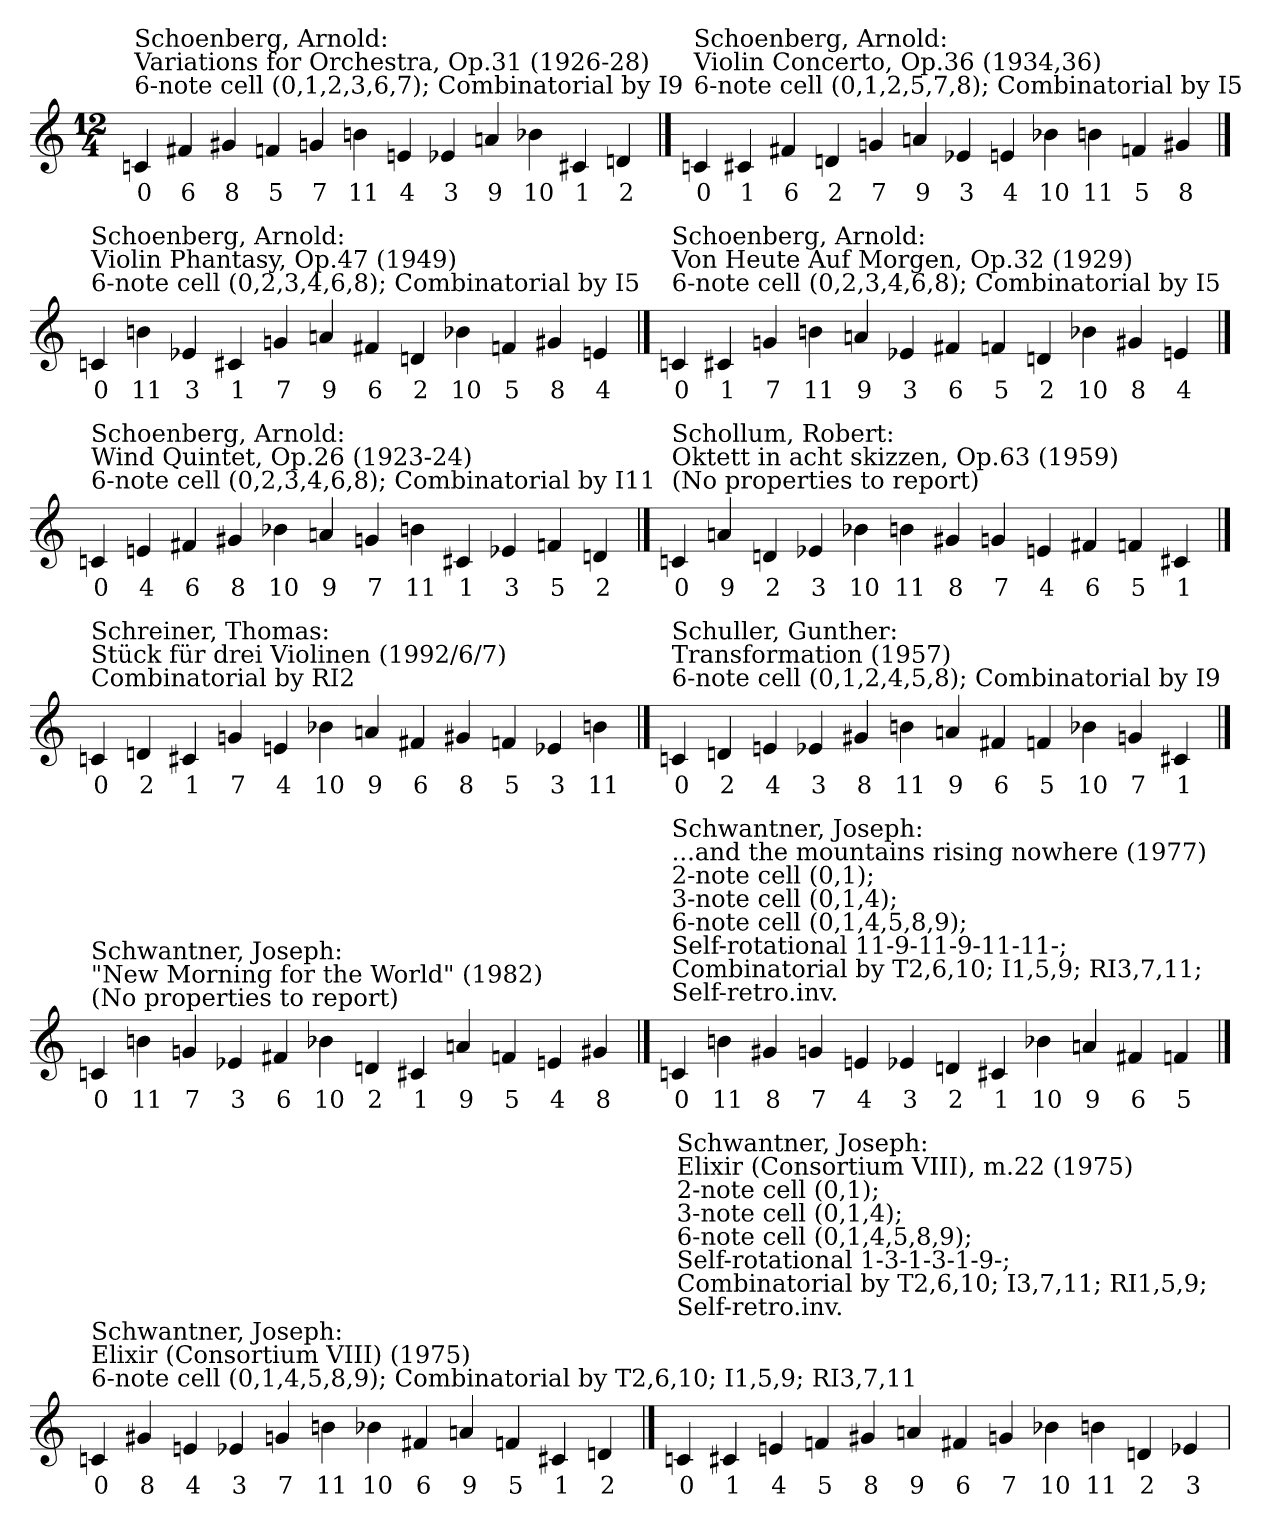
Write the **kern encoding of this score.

**kern	**text
*part1	*part1
*staff1	*staff1
!!LO:LB:g=z
*M12/4	*
==1117	==1117
!LO:TX:t=Schoenberg, Arnold&colon; \nVariations for Orchestra, Op.31 (1926-28)\n6-note cell (0,1,2,3,6,7); Combinatorial by I9	!
4cn	0
4f#X	6
4g#X	8
4fn	5
4gn	7
4bn	11
4en	4
4e-X	3
4an	9
4b-X	10
4c#X	1
4dn	2
!!LO:LB:g=z
==1118	==1118
!LO:TX:t=Schoenberg, Arnold&colon; \nViolin Concerto, Op.36 (1934,36)\n6-note cell (0,1,2,5,7,8); Combinatorial by I5	!
4cn	0
4c#X	1
4f#X	6
4dn	2
4gn	7
4an	9
4e-X	3
4en	4
4b-X	10
4bn	11
4fn	5
4g#X	8
!!LO:LB:g=z
==1119	==1119
!LO:TX:t=Schoenberg, Arnold&colon; \nViolin Phantasy, Op.47 (1949)\n6-note cell (0,2,3,4,6,8); Combinatorial by I5	!
4cn	0
4bn	11
4e-X	3
4c#X	1
4gn	7
4an	9
4f#X	6
4dn	2
4b-X	10
4fn	5
4g#X	8
4en	4
!!LO:LB:g=z
==1120	==1120
!LO:TX:t=Schoenberg, Arnold&colon; \nVon Heute Auf Morgen, Op.32 (1929)\n6-note cell (0,2,3,4,6,8); Combinatorial by I5	!
4cn	0
4c#X	1
4gn	7
4bn	11
4an	9
4e-X	3
4f#X	6
4fn	5
4dn	2
4b-X	10
4g#X	8
4en	4
!!LO:LB:g=z
==1121	==1121
!LO:TX:t=Schoenberg, Arnold&colon; \nWind Quintet, Op.26 (1923-24)\n6-note cell (0,2,3,4,6,8); Combinatorial by I11	!
4cn	0
4en	4
4f#X	6
4g#X	8
4b-X	10
4an	9
4gn	7
4bn	11
4c#X	1
4e-X	3
4fn	5
4dn	2
!!LO:LB:g=z
==1122	==1122
!LO:TX:t=Schollum, Robert&colon; \nOktett in acht skizzen, Op.63 (1959)\n(No properties to report)	!
4cn	0
4an	9
4dn	2
4e-X	3
4b-X	10
4bn	11
4g#X	8
4gn	7
4en	4
4f#X	6
4fn	5
4c#X	1
!!LO:LB:g=z
==1123	==1123
!LO:TX:t=Schreiner, Thomas&colon; \nStück für drei Violinen (1992/6/7)\nCombinatorial by RI2	!
4cn	0
4dn	2
4c#X	1
4gn	7
4en	4
4b-X	10
4an	9
4f#X	6
4g#X	8
4fn	5
4e-X	3
4bn	11
!!LO:LB:g=z
==1124	==1124
!LO:TX:t=Schuller, Gunther&colon; \nTransformation (1957)\n6-note cell (0,1,2,4,5,8); Combinatorial by I9	!
4cn	0
4dn	2
4en	4
4e-X	3
4g#X	8
4bn	11
4an	9
4f#X	6
4fn	5
4b-X	10
4gn	7
4c#X	1
!!LO:LB:g=z
==1125	==1125
!LO:TX:t=Schwantner, Joseph&colon; \n"New Morning for the World" (1982)\n(No properties to report)	!
4cn	0
4bn	11
4gn	7
4e-X	3
4f#X	6
4b-X	10
4dn	2
4c#X	1
4an	9
4fn	5
4en	4
4g#X	8
!!LO:LB:g=z
==1126	==1126
!LO:TX:t=Schwantner, Joseph&colon; \n...and the mountains rising nowhere (1977)\n2-note cell (0,1); \n3-note cell (0,1,4); \n6-note cell (0,1,4,5,8,9); \nSelf-rotational 11-9-11-9-11-11-; \nCombinatorial by T2,6,10; I1,5,9; RI3,7,11; \nSelf-retro.inv.	!
4cn	0
4bn	11
4g#X	8
4gn	7
4en	4
4e-X	3
4dn	2
4c#X	1
4b-X	10
4an	9
4f#X	6
4fn	5
!!LO:LB:g=z
==1127	==1127
!LO:TX:t=Schwantner, Joseph&colon; \nElixir (Consortium VIII) (1975)\n6-note cell (0,1,4,5,8,9); Combinatorial by T2,6,10; I1,5,9; RI3,7,11	!
4cn	0
4g#X	8
4en	4
4e-X	3
4gn	7
4bn	11
4b-X	10
4f#X	6
4an	9
4fn	5
4c#X	1
4dn	2
!!LO:LB:g=z
==1128	==1128
!LO:TX:t=Schwantner, Joseph&colon; \nElixir (Consortium VIII), m.22 (1975)\n2-note cell (0,1); \n3-note cell (0,1,4); \n6-note cell (0,1,4,5,8,9); \nSelf-rotational 1-3-1-3-1-9-; \nCombinatorial by T2,6,10; I3,7,11; RI1,5,9; \nSelf-retro.inv.	!
4cn	0
4c#X	1
4en	4
4fn	5
4g#X	8
4an	9
4f#X	6
4gn	7
4b-X	10
4bn	11
4dn	2
4e-X	3
=	=
*-	*-
